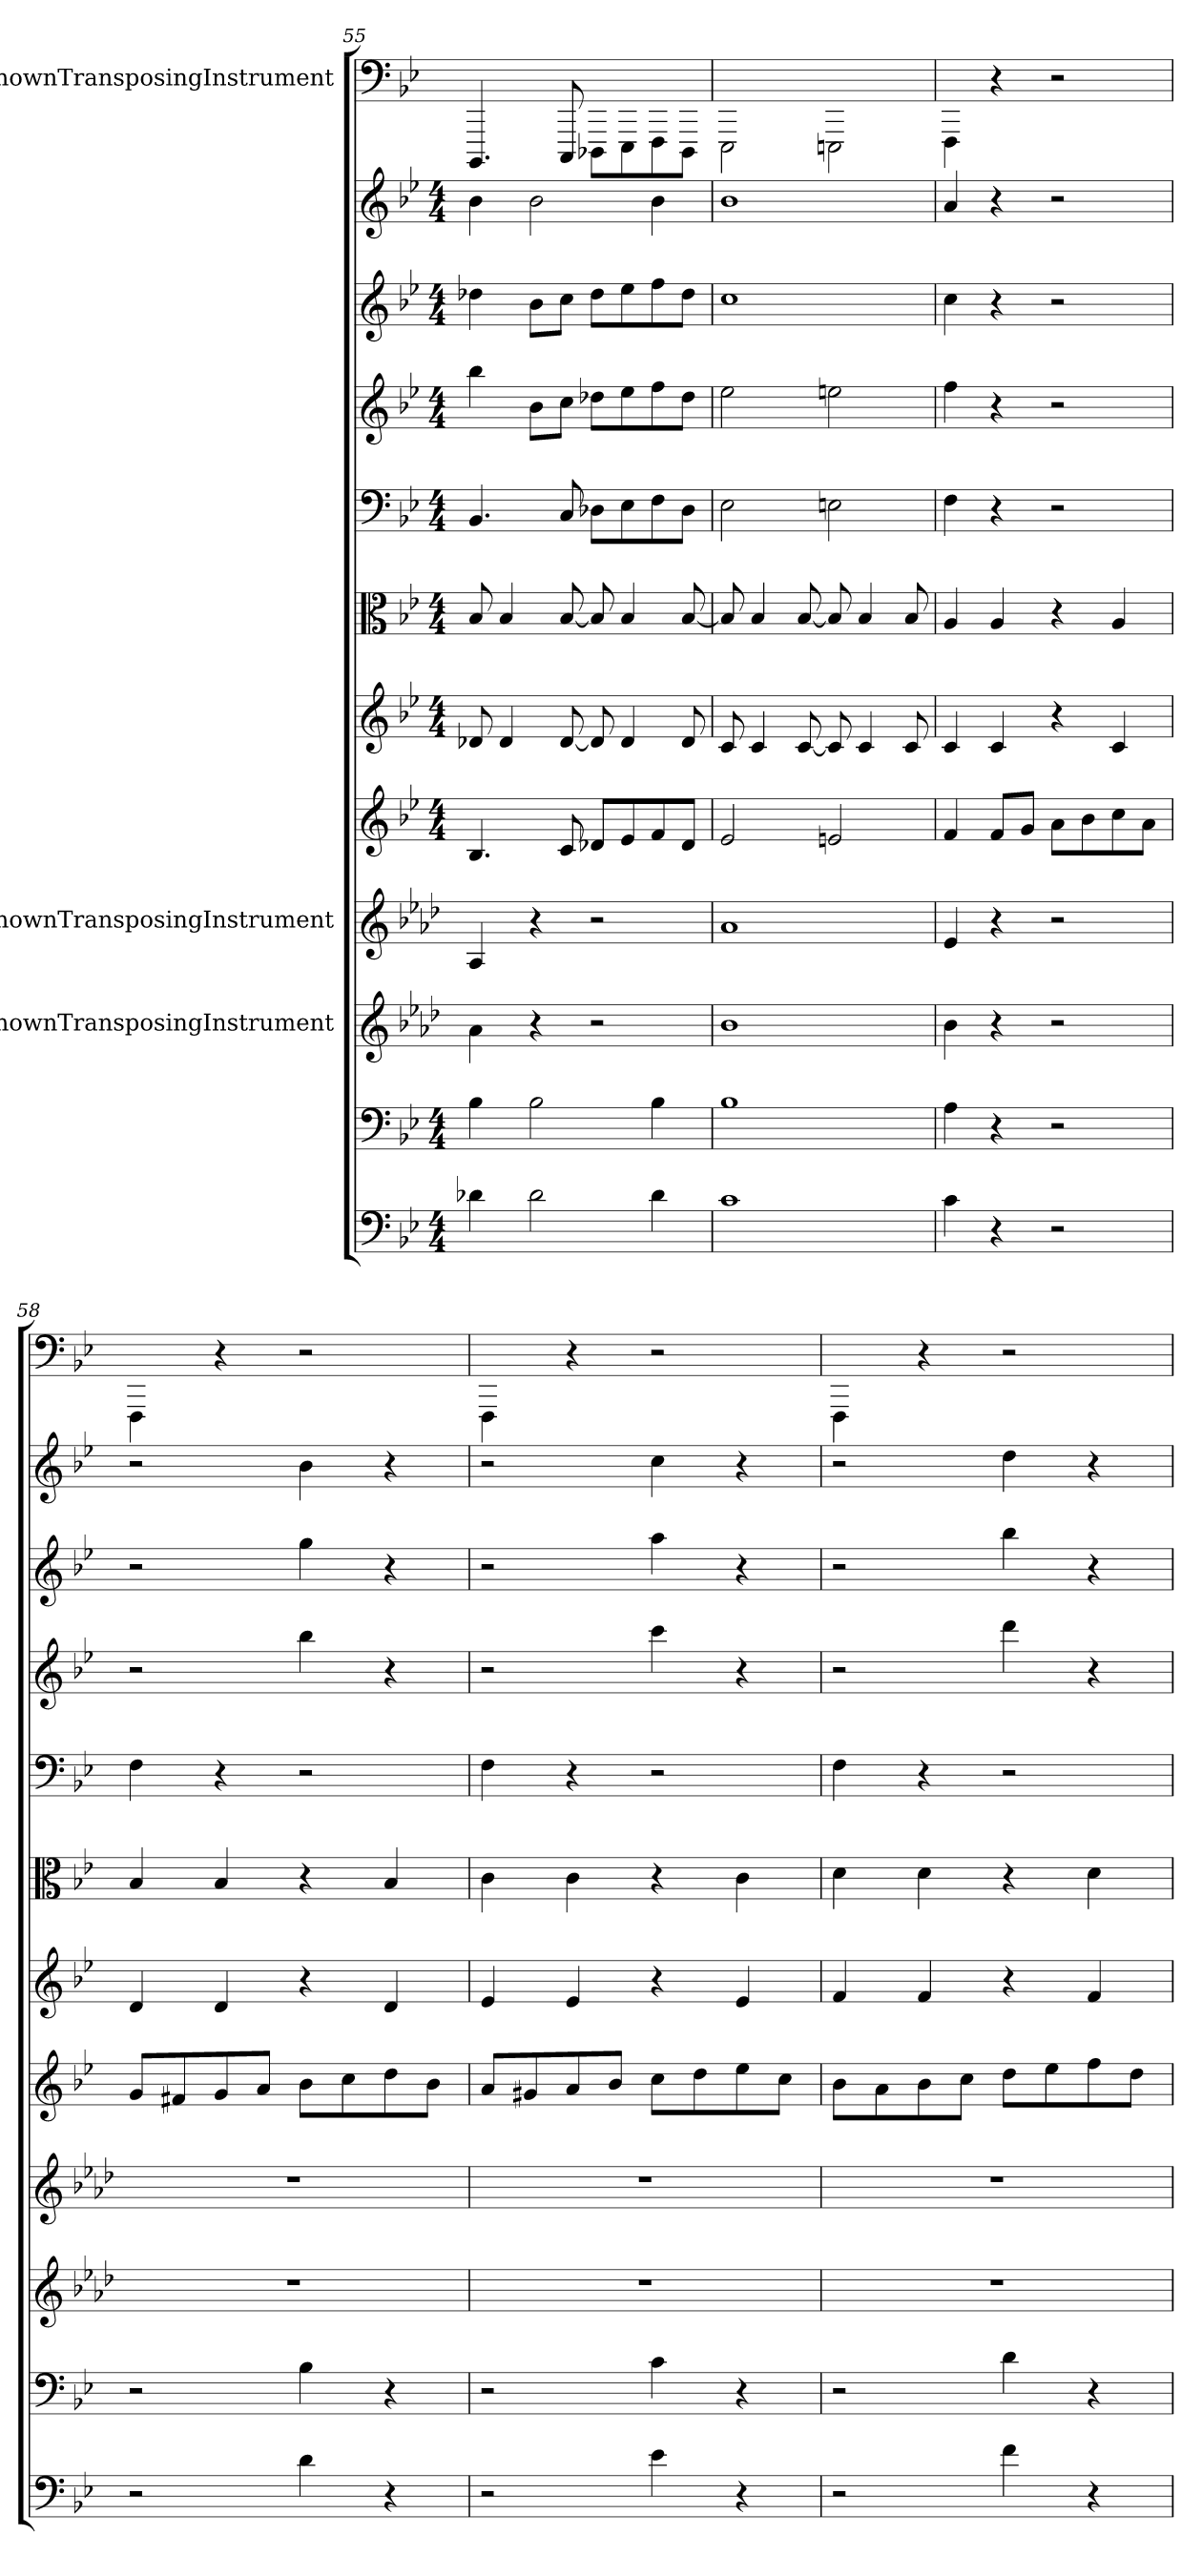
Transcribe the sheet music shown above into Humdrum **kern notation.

**kern	**kern	**kern	**kern	**kern	**kern	**kern	**kern	**kern	**kern	**kern	**kern
*part12	*part11	*part10	*part9	*part8	*part7	*part6	*part5	*part4	*part3	*part2	*part1
*staff12	*staff11	*staff10	*staff9	*staff8	*staff7	*staff6	*staff5	*staff4	*staff3	*staff2	*staff1
*	*	*I"UnknownTransposingInstrument	*I"UnknownTransposingInstrument	*	*	*	*	*	*	*	*I"UnknownTransposingInstrument
*clefF4	*clefF4	*clefG2	*clefG2	*clefG2	*clefG2	*clefC3	*clefF4	*clefG2	*clefG2	*clefG2	*clefF4
*	*	*ITrd-1c-2	*ITrd-1c-2	*	*	*	*	*	*	*	*ITrd-7c-12
*k[b-e-]	*k[b-e-]	*k[b-e-]	*k[b-e-]	*k[b-e-]	*k[b-e-]	*k[b-e-]	*k[b-e-]	*k[b-e-]	*k[b-e-]	*k[b-e-]	*k[b-e-]
*M4/4	*M4/4	*	*	*M4/4	*M4/4	*M4/4	*M4/4	*M4/4	*M4/4	*M4/4	*
=55	=55	=55	=55	=55	=55	=55	=55	=55	=55	=55	=55
4d-X\	4B-\	4b-\	4B-/	4.B-/	8d-X/	8B-/	4.BB-/	4bb-\	4dd-X\	4b-\	4.BBB-/
.	.	.	.	.	4d-/	4B-/	.	.	.	.	.
2d-\	2B-\	4r	4r	.	.	.	.	8b-\L	8b-\L	2b-\	.
.	.	.	.	8c/	[8d-/	[8B-/	8C/	8cc\J	8cc\J	.	8CC/
.	.	2r	2r	8d-X/L	8d-/]	8B-/]	8D-X\L	8dd-X\L	8dd-\L	.	8DD-X\L
.	.	.	.	8e-/	4d-/	4B-/	8E-\	8ee-\	8ee-\	.	8EE-\
4d-\	4B-\	.	.	8f/	.	.	8F\	8ff\	8ff\	4b-\	8FF\
.	.	.	.	8d-/J	8d-/	[8B-/	8D-\J	8dd-\J	8dd-\J	.	8DD-\J
=56	=56	=56	=56	=56	=56	=56	=56	=56	=56	=56	=56
1c\	1B-\	1cc\	1b-\	2e-/	8c/	8B-/]	2E-\	2ee-\	1cc\	1b-\	2EE-\
.	.	.	.	.	4c/	4B-/	.	.	.	.	.
.	.	.	.	.	[8c/	[8B-/	.	.	.	.	.
.	.	.	.	2en/	8c/]	8B-/]	2En\	2een\	.	.	2EEn\
.	.	.	.	.	4c/	4B-/	.	.	.	.	.
.	.	.	.	.	8c/	8B-/	.	.	.	.	.
=57	=57	=57	=57	=57	=57	=57	=57	=57	=57	=57	=57
4c\	4A\	4cc\	4f/	4f/	4c/	4A/	4F\	4ff\	4cc\	4a/	4FF\
4r	4r	4r	4r	8f/L	4c/	4A/	4r	4r	4r	4r	4r
.	.	.	.	8g/J	.	.	.	.	.	.	.
2r	2r	2r	2r	8a\L	4r	4r	2r	2r	2r	2r	2r
.	.	.	.	8b-\	.	.	.	.	.	.	.
.	.	.	.	8cc\	4c/	4A/	.	.	.	.	.
.	.	.	.	8a\J	.	.	.	.	.	.	.
=58	=58	=58	=58	=58	=58	=58	=58	=58	=58	=58	=58
2r	2r	1r	1r	8g/L	4d/	4B-/	4F\	2r	2r	2r	4FF\
.	.	.	.	8f#X/	.	.	.	.	.	.	.
.	.	.	.	8g/	4d/	4B-/	4r	.	.	.	4r
.	.	.	.	8a/J	.	.	.	.	.	.	.
4d\	4B-\	.	.	8b-\L	4r	4r	2r	4bb-\	4gg\	4b-\	2r
.	.	.	.	8cc\	.	.	.	.	.	.	.
4r	4r	.	.	8dd\	4d/	4B-/	.	4r	4r	4r	.
.	.	.	.	8b-\J	.	.	.	.	.	.	.
=59	=59	=59	=59	=59	=59	=59	=59	=59	=59	=59	=59
2r	2r	1r	1r	8a/L	4e-/	4c\	4F\	2r	2r	2r	4FF\
.	.	.	.	8g#X/	.	.	.	.	.	.	.
.	.	.	.	8a/	4e-/	4c\	4r	.	.	.	4r
.	.	.	.	8b-/J	.	.	.	.	.	.	.
4e-\	4c\	.	.	8cc\L	4r	4r	2r	4ccc\	4aa\	4cc\	2r
.	.	.	.	8dd\	.	.	.	.	.	.	.
4r	4r	.	.	8ee-\	4e-/	4c\	.	4r	4r	4r	.
.	.	.	.	8cc\J	.	.	.	.	.	.	.
=60	=60	=60	=60	=60	=60	=60	=60	=60	=60	=60	=60
2r	2r	1r	1r	8b-\L	4f/	4d\	4F\	2r	2r	2r	4FF\
.	.	.	.	8a\	.	.	.	.	.	.	.
.	.	.	.	8b-\	4f/	4d\	4r	.	.	.	4r
.	.	.	.	8cc\J	.	.	.	.	.	.	.
4f\	4d\	.	.	8dd\L	4r	4r	2r	4ddd\	4bb-\	4dd\	2r
.	.	.	.	8ee-\	.	.	.	.	.	.	.
4r	4r	.	.	8ff\	4f/	4d\	.	4r	4r	4r	.
.	.	.	.	8dd\J	.	.	.	.	.	.	.
=	=	=	=	=	=	=	=	=	=	=	=
*-	*-	*-	*-	*-	*-	*-	*-	*-	*-	*-	*-
